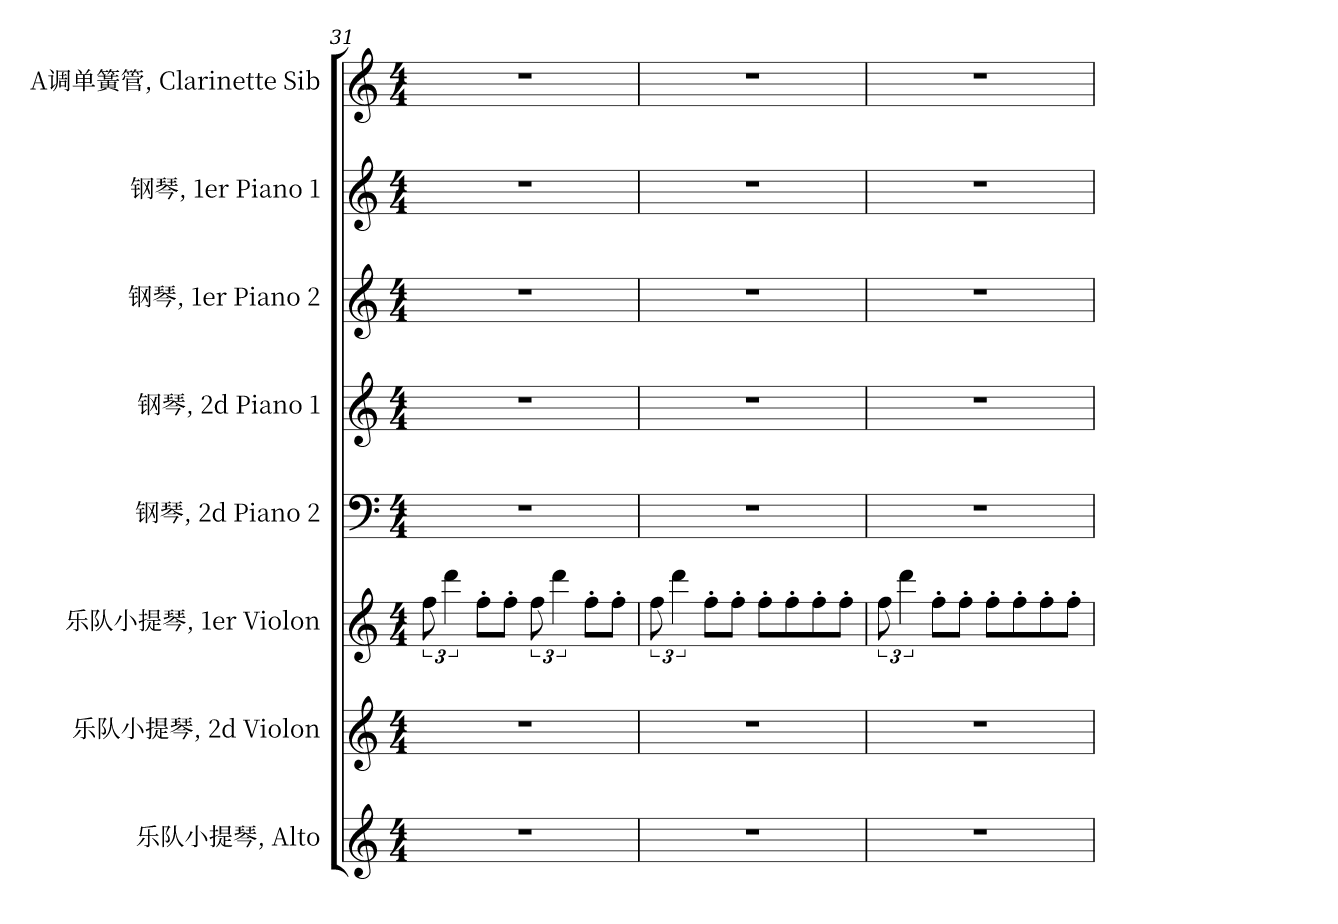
**kern	**kern	**kern	**kern	**kern	**kern	**kern	**kern
*part8	*part7	*part6	*part5	*part4	*part3	*part2	*part1
*staff8	*staff7	*staff6	*staff5	*staff4	*staff3	*staff2	*staff1
*I"乐队小提琴, Alto	*I"乐队小提琴, 2d Violon	*I"乐队小提琴, 1er Violon	*I"钢琴, 2d Piano 2	*I"钢琴, 2d Piano 1	*I"钢琴, 1er Piano 2	*I"钢琴, 1er Piano 1	*I"A调单簧管, Clarinette Sib
*	*	*	*I'Pno.	*I'Pno.	*I'Pno.	*I'Pno.	*I'A Cl.
*clefG2	*clefG2	*clefG2	*clefF4	*clefG2	*clefG2	*clefG2	*clefG2
*	*	*	*	*	*	*	*ITrd2c3
*k[]	*k[]	*k[]	*k[]	*k[]	*k[]	*k[]	*k[f#c#g#]
*M4/4	*M4/4	*M4/4	*M4/4	*M4/4	*M4/4	*M4/4	*M4/4
*MM150	*MM150	*MM150	*MM150	*MM150	*MM150	*MM150	*MM150
=31	=31	=31	=31	=31	=31	=31	=31
1r	1r	12ff\	1r	1r	1r	1r	1r
.	.	6ddd\	.	.	.	.	.
.	.	8ff'\L	.	.	.	.	.
.	.	8ff'\J	.	.	.	.	.
.	.	12ff\	.	.	.	.	.
.	.	6ddd\	.	.	.	.	.
.	.	8ff'\L	.	.	.	.	.
.	.	8ff'\J	.	.	.	.	.
=32	=32	=32	=32	=32	=32	=32	=32
*	*	*	*	*	*	*	*MM150
1r	1r	12ff\	1r	1r	1r	1r	1r
.	.	6ddd\	.	.	.	.	.
.	.	8ff'\L	.	.	.	.	.
.	.	8ff'\J	.	.	.	.	.
.	.	8ff'\L	.	.	.	.	.
.	.	8ff'\	.	.	.	.	.
.	.	8ff'\	.	.	.	.	.
.	.	8ff'\J	.	.	.	.	.
=33	=33	=33	=33	=33	=33	=33	=33
*	*	*	*	*	*	*	*MM150
1r	1r	12ff\	1r	1r	1r	1r	1r
.	.	6ddd\	.	.	.	.	.
.	.	8ff'\L	.	.	.	.	.
.	.	8ff'\J	.	.	.	.	.
.	.	8ff'\L	.	.	.	.	.
.	.	8ff'\	.	.	.	.	.
.	.	8ff'\	.	.	.	.	.
.	.	8ff'\J	.	.	.	.	.
=	=	=	=	=	=	=	=
*-	*-	*-	*-	*-	*-	*-	*-
